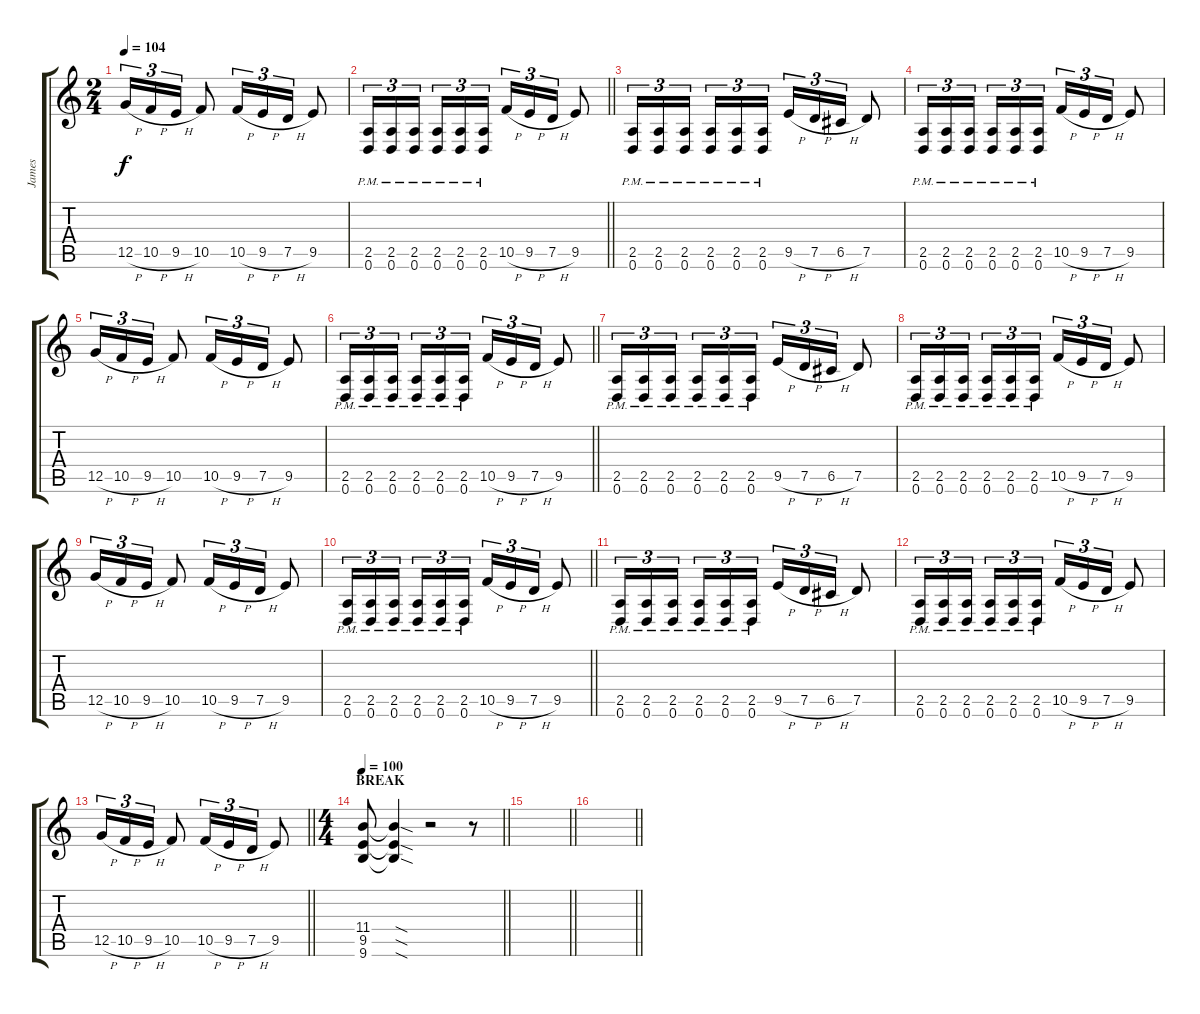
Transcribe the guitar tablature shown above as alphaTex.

\track ("James" "James") {instrument distortionguitar}
\staff {score tabs}
\tuning (D4 A3 F3 C3 G2 D2) {hide}
\ts (2 4)
\tempo 104
\clef g2
\ks c
12.5{h}.16{tu (3 2) dy f} 10.5{h}.16{tu (3 2)} 9.5{h}.16{tu (3 2)} 10.5.8 10.5{h}.16{tu (3 2)} 9.5{h}.16{tu (3 2)} 7.5{h}.16{tu (3 2)} 9.5.8 |
\barLineRight lightlight
(2.5{pm} 0.6{pm}).16{tu (3 2)} (2.5{pm} 0.6{pm}).16{tu (3 2)} (2.5{pm} 0.6{pm}).16{tu (3 2) beam splitsecondary} (2.5{pm} 0.6{pm}).16{tu (3 2)} (2.5{pm} 0.6{pm}).16{tu (3 2)} (2.5{pm} 0.6{pm}).16{tu (3 2)} 10.5{h}.16{tu (3 2)} 9.5{h}.16{tu (3 2)} 7.5{h}.16{tu (3 2)} 9.5.8 |
(2.5{pm} 0.6{pm}).16{tu (3 2)} (2.5{pm} 0.6{pm}).16{tu (3 2)} (2.5{pm} 0.6{pm}).16{tu (3 2) beam splitsecondary} (2.5{pm} 0.6{pm}).16{tu (3 2)} (2.5{pm} 0.6{pm}).16{tu (3 2)} (2.5{pm} 0.6{pm}).16{tu (3 2)} 9.5{h}.16{tu (3 2)} 7.5{h}.16{tu (3 2)} 6.5{h}.16{tu (3 2)} 7.5.8 |
(2.5{pm} 0.6{pm}).16{tu (3 2)} (2.5{pm} 0.6{pm}).16{tu (3 2)} (2.5{pm} 0.6{pm}).16{tu (3 2) beam splitsecondary} (2.5{pm} 0.6{pm}).16{tu (3 2)} (2.5{pm} 0.6{pm}).16{tu (3 2)} (2.5{pm} 0.6{pm}).16{tu (3 2)} 10.5{h}.16{tu (3 2)} 9.5{h}.16{tu (3 2)} 7.5{h}.16{tu (3 2)} 9.5.8 |
12.5{h}.16{tu (3 2)} 10.5{h}.16{tu (3 2)} 9.5{h}.16{tu (3 2)} 10.5.8 10.5{h}.16{tu (3 2)} 9.5{h}.16{tu (3 2)} 7.5{h}.16{tu (3 2)} 9.5.8 |
\barLineRight lightlight
(2.5{pm} 0.6{pm}).16{tu (3 2)} (2.5{pm} 0.6{pm}).16{tu (3 2)} (2.5{pm} 0.6{pm}).16{tu (3 2) beam splitsecondary} (2.5{pm} 0.6{pm}).16{tu (3 2)} (2.5{pm} 0.6{pm}).16{tu (3 2)} (2.5{pm} 0.6{pm}).16{tu (3 2)} 10.5{h}.16{tu (3 2)} 9.5{h}.16{tu (3 2)} 7.5{h}.16{tu (3 2)} 9.5.8 |
(2.5{pm} 0.6{pm}).16{tu (3 2)} (2.5{pm} 0.6{pm}).16{tu (3 2)} (2.5{pm} 0.6{pm}).16{tu (3 2) beam splitsecondary} (2.5{pm} 0.6{pm}).16{tu (3 2)} (2.5{pm} 0.6{pm}).16{tu (3 2)} (2.5{pm} 0.6{pm}).16{tu (3 2)} 9.5{h}.16{tu (3 2)} 7.5{h}.16{tu (3 2)} 6.5{h}.16{tu (3 2)} 7.5.8 |
(2.5{pm} 0.6{pm}).16{tu (3 2)} (2.5{pm} 0.6{pm}).16{tu (3 2)} (2.5{pm} 0.6{pm}).16{tu (3 2) beam splitsecondary} (2.5{pm} 0.6{pm}).16{tu (3 2)} (2.5{pm} 0.6{pm}).16{tu (3 2)} (2.5{pm} 0.6{pm}).16{tu (3 2)} 10.5{h}.16{tu (3 2)} 9.5{h}.16{tu (3 2)} 7.5{h}.16{tu (3 2)} 9.5.8 |
12.5{h}.16{tu (3 2)} 10.5{h}.16{tu (3 2)} 9.5{h}.16{tu (3 2)} 10.5.8 10.5{h}.16{tu (3 2)} 9.5{h}.16{tu (3 2)} 7.5{h}.16{tu (3 2)} 9.5.8 |
\barLineRight lightlight
(2.5{pm} 0.6{pm}).16{tu (3 2)} (2.5{pm} 0.6{pm}).16{tu (3 2)} (2.5{pm} 0.6{pm}).16{tu (3 2) beam splitsecondary} (2.5{pm} 0.6{pm}).16{tu (3 2)} (2.5{pm} 0.6{pm}).16{tu (3 2)} (2.5{pm} 0.6{pm}).16{tu (3 2)} 10.5{h}.16{tu (3 2)} 9.5{h}.16{tu (3 2)} 7.5{h}.16{tu (3 2)} 9.5.8 |
(2.5{pm} 0.6{pm}).16{tu (3 2)} (2.5{pm} 0.6{pm}).16{tu (3 2)} (2.5{pm} 0.6{pm}).16{tu (3 2) beam splitsecondary} (2.5{pm} 0.6{pm}).16{tu (3 2)} (2.5{pm} 0.6{pm}).16{tu (3 2)} (2.5{pm} 0.6{pm}).16{tu (3 2)} 9.5{h}.16{tu (3 2)} 7.5{h}.16{tu (3 2)} 6.5{h}.16{tu (3 2)} 7.5.8 |
(2.5{pm} 0.6{pm}).16{tu (3 2)} (2.5{pm} 0.6{pm}).16{tu (3 2)} (2.5{pm} 0.6{pm}).16{tu (3 2) beam splitsecondary} (2.5{pm} 0.6{pm}).16{tu (3 2)} (2.5{pm} 0.6{pm}).16{tu (3 2)} (2.5{pm} 0.6{pm}).16{tu (3 2)} 10.5{h}.16{tu (3 2)} 9.5{h}.16{tu (3 2)} 7.5{h}.16{tu (3 2)} 9.5.8 |
\barLineRight lightlight
12.5{h}.16{tu (3 2)} 10.5{h}.16{tu (3 2)} 9.5{h}.16{tu (3 2)} 10.5.8 10.5{h}.16{tu (3 2)} 9.5{h}.16{tu (3 2)} 7.5{h}.16{tu (3 2)} 9.5.8 |
\ts (4 4)
\section ("" "BREAK")
\tempo 100
\barLineRight lightlight
(11.4 9.5 9.6).8 (11.4{sod t} 9.5{sod t} 9.6{sod t}).4 r.2 r.8 |
\barLineRight lightlight
|
\barLineRight lightlight
